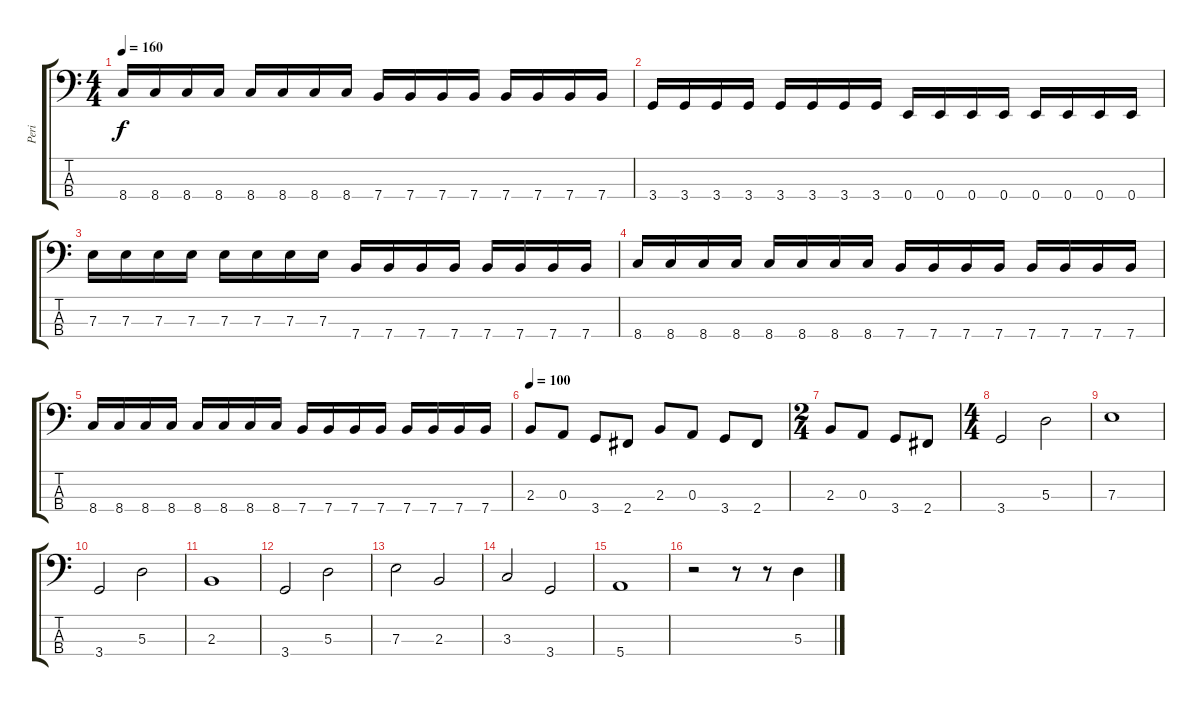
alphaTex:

\track ("Peri" "Peri") {instrument electricbassfinger}
\staff {score tabs}
\tuning (G2 D2 A1 E1) {hide}
\ts (4 4)
\tempo 160
\clef f4
\ks c
8.4.16{dy f} 8.4.16 8.4.16 8.4.16 8.4.16 8.4.16 8.4.16 8.4.16 7.4.16 7.4.16 7.4.16 7.4.16 7.4.16 7.4.16 7.4.16 7.4.16 |
3.4.16 3.4.16 3.4.16 3.4.16 3.4.16 3.4.16 3.4.16 3.4.16 0.4.16 0.4.16 0.4.16 0.4.16 0.4.16 0.4.16 0.4.16 0.4.16 |
7.3.16 7.3.16 7.3.16 7.3.16 7.3.16 7.3.16 7.3.16 7.3.16 7.4.16 7.4.16 7.4.16 7.4.16 7.4.16 7.4.16 7.4.16 7.4.16 |
8.4.16 8.4.16 8.4.16 8.4.16 8.4.16 8.4.16 8.4.16 8.4.16 7.4.16 7.4.16 7.4.16 7.4.16 7.4.16 7.4.16 7.4.16 7.4.16 |
8.4.16 8.4.16 8.4.16 8.4.16 8.4.16 8.4.16 8.4.16 8.4.16 7.4.16 7.4.16 7.4.16 7.4.16 7.4.16 7.4.16 7.4.16 7.4.16 |
\tempo 100
2.3.8 0.3.8 3.4.8 2.4.8 2.3.8 0.3.8 3.4.8 2.4.8 |
\ts (2 4)
2.3.8 0.3.8 3.4.8 2.4.8 |
\ts (4 4)
3.4.2 5.3.2 |
7.3.1 |
3.4.2 5.3.2 |
2.3.1 |
3.4.2 5.3.2 |
7.3.2 2.3.2 |
3.3.2 3.4.2 |
5.4.1 |
r.2 r.8 r.8 5.3.4
